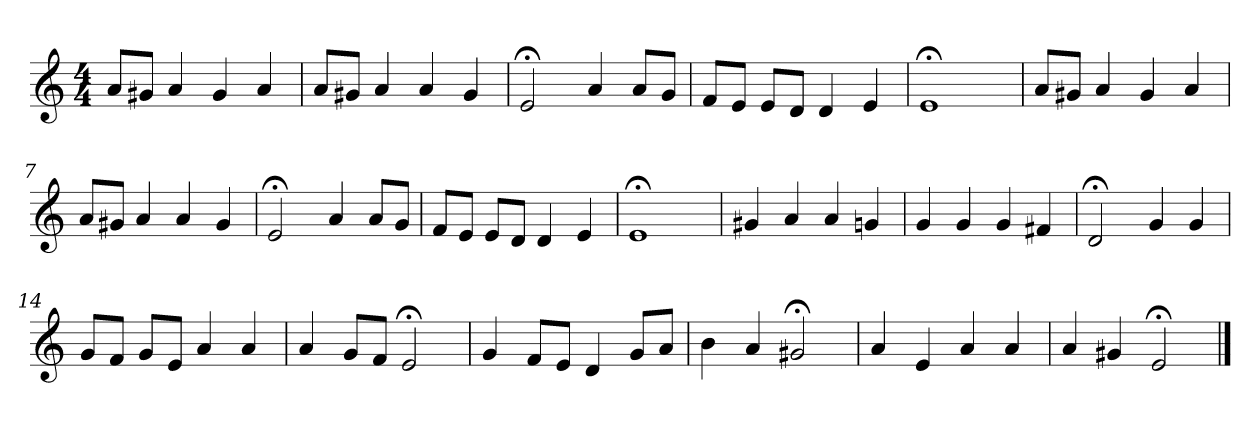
**kern
*part1
*staff1
*clefG2
*k[]
*C:
*M4/4
=1
8a/L
8g#X/J
4a
4g#
4a
=2
8a/L
8g#X/J
4a
4a
4g#
=3
2e;<
4a
8a/L
8g/J
=4
8f/L
8e/J
8e/L
8d/J
4d
4e
=5
1e;<
=6
8a/L
8g#X/J
4a
4g#
4a
=7
8a/L
8g#X/J
4a
4a
4g#
=8
2e;<
4a
8a/L
8g/J
=9
8f/L
8e/J
8e/L
8d/J
4d
4e
=10
1e;<
=11
4g#X
4a
4a
4gn
=12
4g
4g
4g
4f#X
=13
2d;<
4g
4g
=14
8g/L
8f/J
8g/L
8e/J
4a
4a
=15
4a
8g/L
8f/J
2e;<
=16
4g
8f/L
8e/J
4d
8g/L
8a/J
=17
4b
4a
2g#X;<
=18
4a
4e
4a
4a
=19
4a
4g#X
2e;<
==
*-
